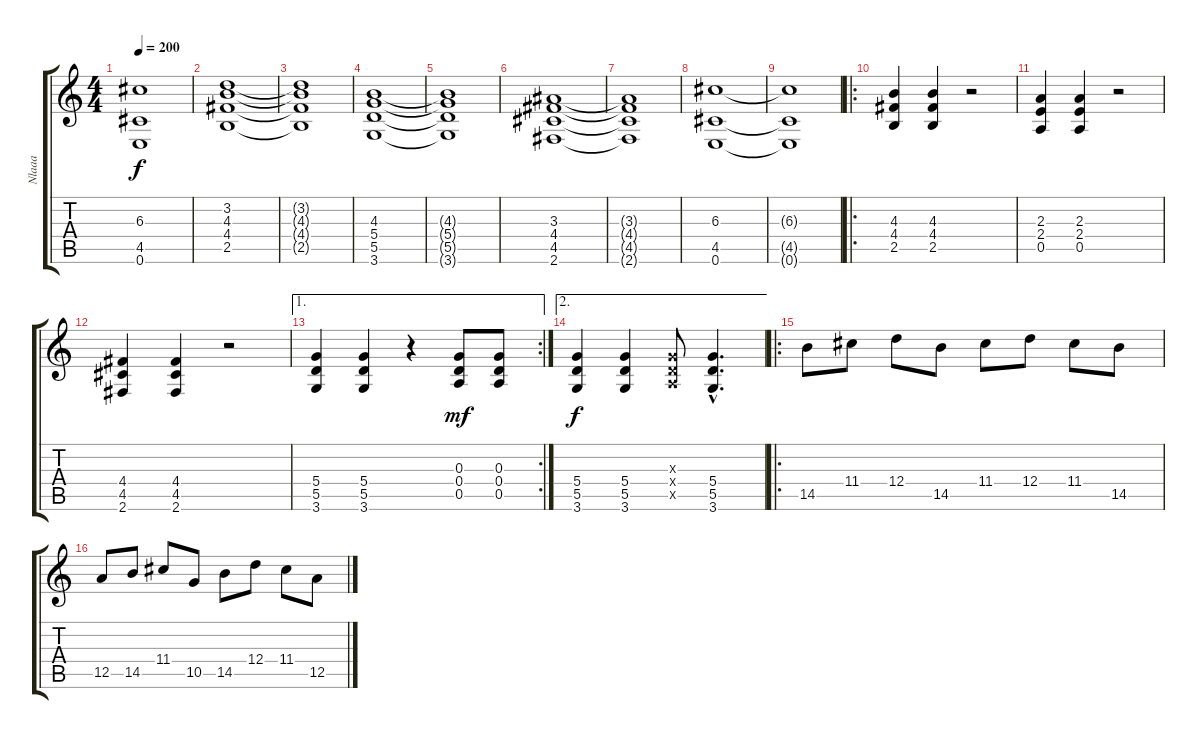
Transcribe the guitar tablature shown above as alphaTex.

\track ("Nlaaa" "Nlaaa") {instrument overdrivenguitar}
\staff {score tabs}
\tuning (E4 B3 G3 D3 A2 E2) {hide}
\ts (4 4)
\tempo 200
\clef g2
\ks c
(6.3{t} 4.5{t} 0.6{t}).1{dy f} |
(3.2 4.3 4.4 2.5).1 |
(3.2{t} 4.3{t} 4.4{t} 2.5{t}).1 |
(4.3 5.4 5.5 3.6).1 |
(4.3{t} 5.4{t} 5.5{t} 3.6{t}).1 |
(3.3 4.4 4.5 2.6).1 |
(3.3{t} 4.4{t} 4.5{t} 2.6{t}).1 |
(6.3 4.5 0.6).1 |
(6.3{t} 4.5{t} 0.6{t}).1 |
\ro
(4.3 4.4 2.5).4 (4.3 4.4 2.5).4 r.2 |
(2.3 2.4 0.5).4 (2.3 2.4 0.5).4 r.2 |
(4.4 4.5 2.6).4 (4.4 4.5 2.6).4 r.2 |
\ae 1
\rc 2
(5.4 5.5 3.6).4 (5.4 5.5 3.6).4 r.4 (0.3 0.4 0.5).8{dy mf} (0.3 0.4 0.5).8 |
\ae 2
(5.4 5.5 3.6).4{dy f} (5.4 5.5 3.6).4 (0.3{x} 0.4{x} 0.5{x}).8 (5.4{hac} 5.5{hac} 3.6{hac}).4{d} |
\ro
14.5.8 11.4.8 12.4.8 14.5.8 11.4.8 12.4.8 11.4.8 14.5.8 |
12.5.8 14.5.8 11.4.8 10.5.8 14.5.8 12.4.8 11.4.8 12.5.8
